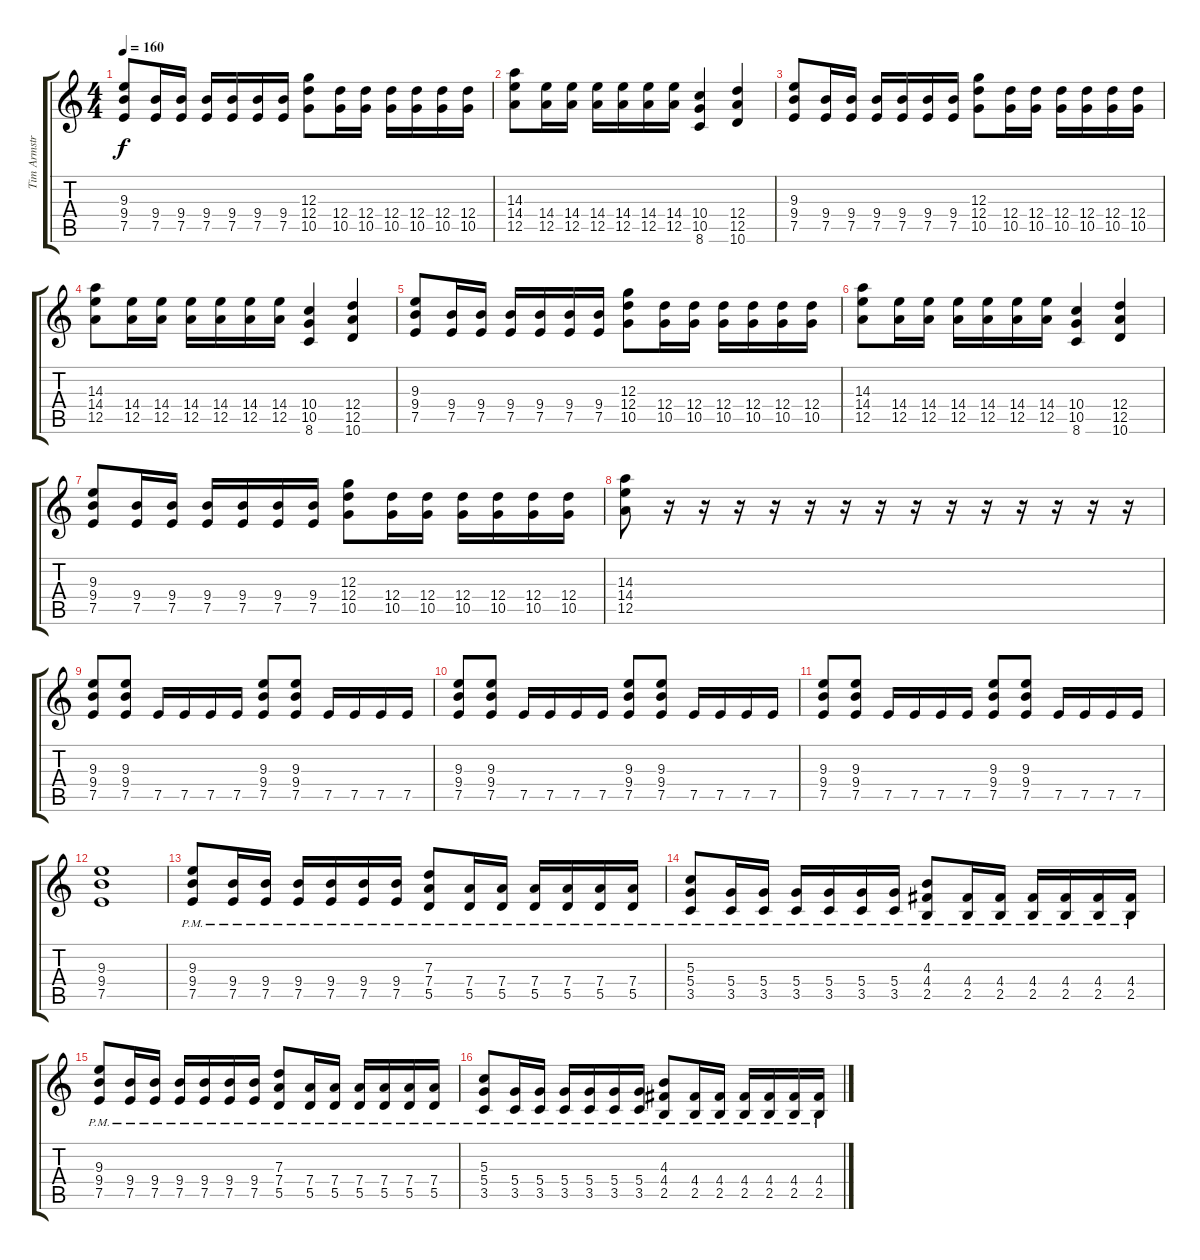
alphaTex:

\track ("Tim Armstrong" "Tim Armstr") {instrument distortionguitar}
\staff {score tabs}
\tuning (E4 B3 G3 D3 A2 E2) {hide}
\ts (4 4)
\tempo 160
\clef g2
\ks c
(9.3 9.4 7.5).8{dy f} (9.4 7.5).16 (9.4 7.5).16 (9.4 7.5).16 (9.4 7.5).16 (9.4 7.5).16 (9.4 7.5).16 (12.3 12.4 10.5).8 (12.4 10.5).16 (12.4 10.5).16 (12.4 10.5).16 (12.4 10.5).16 (12.4 10.5).16 (12.4 10.5).16 |
(14.3 14.4 12.5).8 (14.4 12.5).16 (14.4 12.5).16 (14.4 12.5).16 (14.4 12.5).16 (14.4 12.5).16 (14.4 12.5).16 (10.4 10.5 8.6).4 (12.4 12.5 10.6).4 |
(9.3 9.4 7.5).8 (9.4 7.5).16 (9.4 7.5).16 (9.4 7.5).16 (9.4 7.5).16 (9.4 7.5).16 (9.4 7.5).16 (12.3 12.4 10.5).8 (12.4 10.5).16 (12.4 10.5).16 (12.4 10.5).16 (12.4 10.5).16 (12.4 10.5).16 (12.4 10.5).16 |
(14.3 14.4 12.5).8 (14.4 12.5).16 (14.4 12.5).16 (14.4 12.5).16 (14.4 12.5).16 (14.4 12.5).16 (14.4 12.5).16 (10.4 10.5 8.6).4 (12.4 12.5 10.6).4 |
(9.3 9.4 7.5).8 (9.4 7.5).16 (9.4 7.5).16 (9.4 7.5).16 (9.4 7.5).16 (9.4 7.5).16 (9.4 7.5).16 (12.3 12.4 10.5).8 (12.4 10.5).16 (12.4 10.5).16 (12.4 10.5).16 (12.4 10.5).16 (12.4 10.5).16 (12.4 10.5).16 |
(14.3 14.4 12.5).8 (14.4 12.5).16 (14.4 12.5).16 (14.4 12.5).16 (14.4 12.5).16 (14.4 12.5).16 (14.4 12.5).16 (10.4 10.5 8.6).4 (12.4 12.5 10.6).4 |
(9.3 9.4 7.5).8 (9.4 7.5).16 (9.4 7.5).16 (9.4 7.5).16 (9.4 7.5).16 (9.4 7.5).16 (9.4 7.5).16 (12.3 12.4 10.5).8 (12.4 10.5).16 (12.4 10.5).16 (12.4 10.5).16 (12.4 10.5).16 (12.4 10.5).16 (12.4 10.5).16 |
(14.3 14.4 12.5).8 r.16 r.16 r.16 r.16 r.16 r.16 r.16 r.16 r.16 r.16 r.16 r.16 r.16 r.16 |
(9.3 9.4 7.5).8 (9.3 9.4 7.5).8 7.5.16 7.5.16 7.5.16 7.5.16 (9.3 9.4 7.5).8 (9.3 9.4 7.5).8 7.5.16 7.5.16 7.5.16 7.5.16 |
(9.3 9.4 7.5).8 (9.3 9.4 7.5).8 7.5.16 7.5.16 7.5.16 7.5.16 (9.3 9.4 7.5).8 (9.3 9.4 7.5).8 7.5.16 7.5.16 7.5.16 7.5.16 |
(9.3 9.4 7.5).8 (9.3 9.4 7.5).8 7.5.16 7.5.16 7.5.16 7.5.16 (9.3 9.4 7.5).8 (9.3 9.4 7.5).8 7.5.16 7.5.16 7.5.16 7.5.16 |
(9.3 9.4 7.5).1 |
(9.3{pm} 9.4{pm} 7.5{pm}).8 (9.4{pm} 7.5{pm}).16 (9.4{pm} 7.5{pm}).16 (9.4{pm} 7.5{pm}).16 (9.4{pm} 7.5{pm}).16 (9.4{pm} 7.5{pm}).16 (9.4{pm} 7.5{pm}).16 (7.3{pm} 7.4{pm} 5.5{pm}).8 (7.4{pm} 5.5{pm}).16 (7.4{pm} 5.5{pm}).16 (7.4{pm} 5.5{pm}).16 (7.4{pm} 5.5{pm}).16 (7.4{pm} 5.5{pm}).16 (7.4{pm} 5.5{pm}).16 |
(5.3{pm} 5.4{pm} 3.5{pm}).8 (5.4{pm} 3.5{pm}).16 (5.4{pm} 3.5{pm}).16 (5.4{pm} 3.5{pm}).16 (5.4{pm} 3.5{pm}).16 (5.4{pm} 3.5{pm}).16 (5.4{pm} 3.5{pm}).16 (4.3{pm} 4.4{pm} 2.5{pm}).8 (4.4{pm} 2.5{pm}).16 (4.4{pm} 2.5{pm}).16 (4.4{pm} 2.5{pm}).16 (4.4{pm} 2.5{pm}).16 (4.4{pm} 2.5{pm}).16 (4.4{pm} 2.5{pm}).16 |
(9.3{pm} 9.4{pm} 7.5{pm}).8 (9.4{pm} 7.5{pm}).16 (9.4{pm} 7.5{pm}).16 (9.4{pm} 7.5{pm}).16 (9.4{pm} 7.5{pm}).16 (9.4{pm} 7.5{pm}).16 (9.4{pm} 7.5{pm}).16 (7.3{pm} 7.4{pm} 5.5{pm}).8 (7.4{pm} 5.5{pm}).16 (7.4{pm} 5.5{pm}).16 (7.4{pm} 5.5{pm}).16 (7.4{pm} 5.5{pm}).16 (7.4{pm} 5.5{pm}).16 (7.4{pm} 5.5{pm}).16 |
(5.3{pm} 5.4{pm} 3.5{pm}).8 (5.4{pm} 3.5{pm}).16 (5.4{pm} 3.5{pm}).16 (5.4{pm} 3.5{pm}).16 (5.4{pm} 3.5{pm}).16 (5.4{pm} 3.5{pm}).16 (5.4{pm} 3.5{pm}).16 (4.3{pm} 4.4{pm} 2.5{pm}).8 (4.4{pm} 2.5{pm}).16 (4.4{pm} 2.5{pm}).16 (4.4{pm} 2.5{pm}).16 (4.4{pm} 2.5{pm}).16 (4.4{pm} 2.5{pm}).16 (4.4{pm} 2.5{pm}).16
